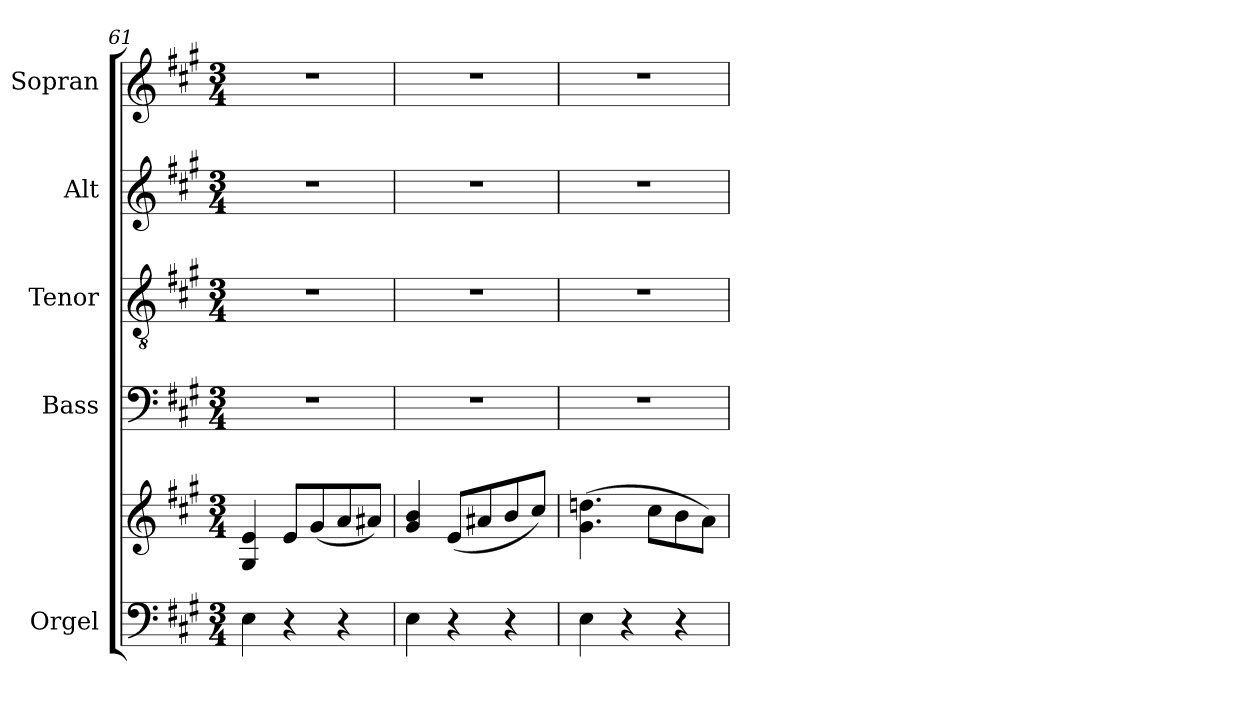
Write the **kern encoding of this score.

**kern	**kern	**kern	**kern	**kern	**kern
*part5	*part5	*part4	*part3	*part2	*part1
*staff6	*staff5	*staff4	*staff3	*staff2	*staff1
*I"Orgel	*	*I"Bass	*I"Tenor	*I"Alt	*I"Sopran
*I'Org.	*	*I'B.	*I'T.	*I'A.	*I'S.
*clefF4	*clefG2	*clefF4	*clefGv2	*clefG2	*clefG2
*k[f#c#g#]	*k[f#c#g#]	*k[f#c#g#]	*k[f#c#g#]	*k[f#c#g#]	*k[f#c#g#]
*A:	*A:	*A:	*A:	*A:	*A:
*M3/4	*M3/4	*M3/4	*M3/4	*M3/4	*M3/4
=61	=61	=61	=61	=61	=61
4E\	4G#/ 4e/	2.r	2.r	2.r	2.r
4r	8e/L	.	.	.	.
.	(<8g#/	.	.	.	.
4r	8a/	.	.	.	.
.	8a#X/J)	.	.	.	.
=62	=62	=62	=62	=62	=62
4E\	4g#/ 4b/	2.r	2.r	2.r	2.r
4r	(<8e/L	.	.	.	.
.	8a#X/	.	.	.	.
4r	8b/	.	.	.	.
.	8cc#/J)	.	.	.	.
=63	=63	=63	=63	=63	=63
4E\	(>4.g#\ 4.ddn\	2.r	2.r	2.r	2.r
4r	.	.	.	.	.
.	8cc#\L	.	.	.	.
4r	8b\	.	.	.	.
.	8a\J)	.	.	.	.
=	=	=	=	=	=
*-	*-	*-	*-	*-	*-
